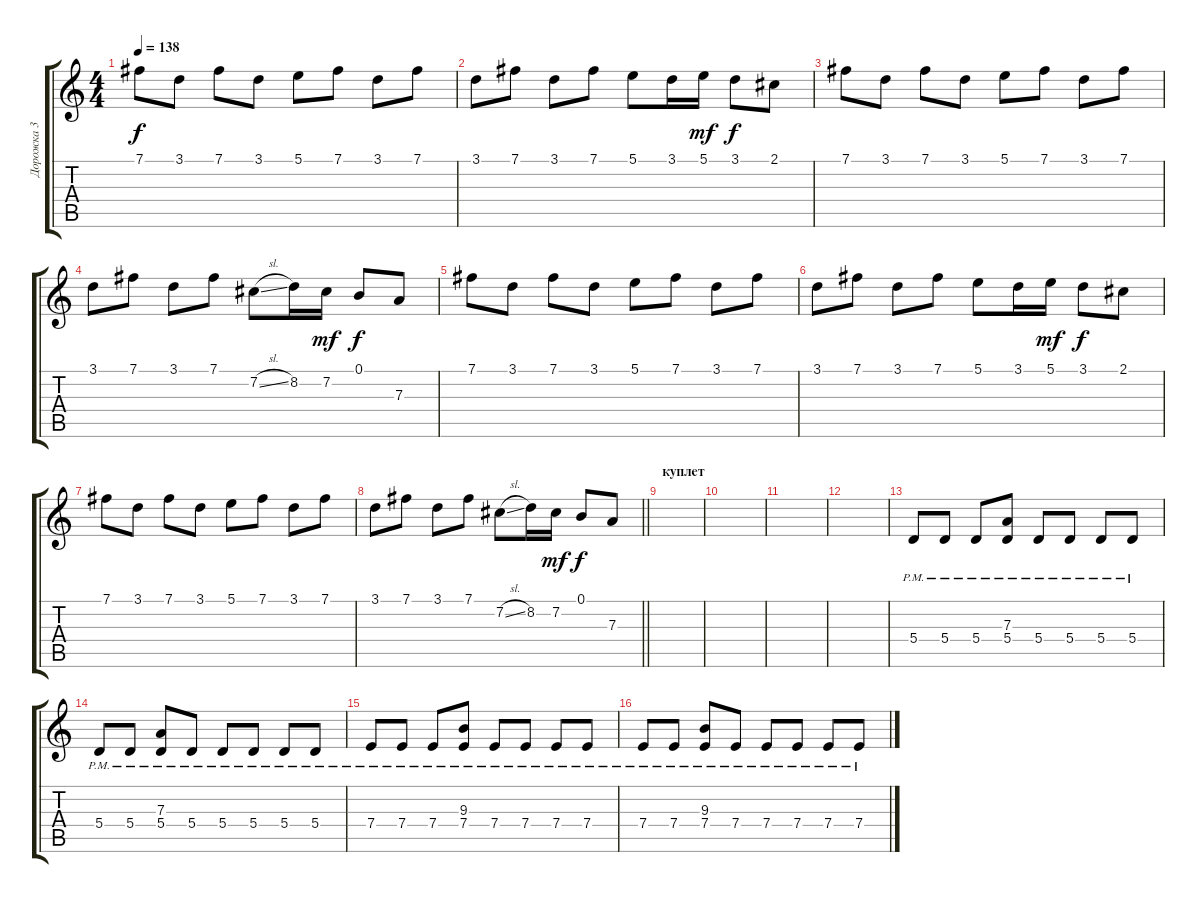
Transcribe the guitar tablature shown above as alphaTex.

\track ("Дорожка 3" "Дорожка 3") {instrument distortionguitar}
\staff {score tabs}
\tuning (B3 Gb3 D3 A2 E2 B1) {hide}
\ts (4 4)
\tempo 138
\clef g2
\ks c
7.1.8{dy f} 3.1.8 7.1.8 3.1.8 5.1.8 7.1.8 3.1.8 7.1.8 |
3.1.8 7.1.8 3.1.8 7.1.8 5.1.8 3.1.16 5.1.16{dy mf} 3.1.8{dy f} 2.1.8 |
7.1.8 3.1.8 7.1.8 3.1.8 5.1.8 7.1.8 3.1.8 7.1.8 |
3.1.8 7.1.8 3.1.8 7.1.8 7.2{sl}.8 8.2.16 7.2.16{dy mf} 0.1.8{dy f} 7.3.8 |
7.1.8 3.1.8 7.1.8 3.1.8 5.1.8 7.1.8 3.1.8 7.1.8 |
3.1.8 7.1.8 3.1.8 7.1.8 5.1.8 3.1.16 5.1.16{dy mf} 3.1.8{dy f} 2.1.8 |
7.1.8 3.1.8 7.1.8 3.1.8 5.1.8 7.1.8 3.1.8 7.1.8 |
\barLineRight lightlight
3.1.8 7.1.8 3.1.8 7.1.8 7.2{sl}.8 8.2.16 7.2.16{dy mf} 0.1.8{dy f} 7.3.8 |
\section ("" "куплет")
|
|
|
|
5.4{pm}.8{instrument electricguitarmuted} 5.4{pm}.8 5.4{pm}.8 (7.3 5.4{pm}).8 5.4{pm}.8 5.4{pm}.8 5.4{pm}.8 5.4{pm}.8 |
5.4{pm}.8 5.4{pm}.8 (7.3 5.4{pm}).8 5.4{pm}.8 5.4{pm}.8 5.4{pm}.8 5.4{pm}.8 5.4{pm}.8 |
7.4{pm}.8 7.4{pm}.8 7.4{pm}.8 (9.3 7.4{pm}).8 7.4{pm}.8 7.4{pm}.8 7.4{pm}.8 7.4{pm}.8 |
7.4{pm}.8 7.4{pm}.8 (9.3 7.4{pm}).8 7.4{pm}.8 7.4{pm}.8 7.4{pm}.8 7.4{pm}.8 7.4{pm}.8
